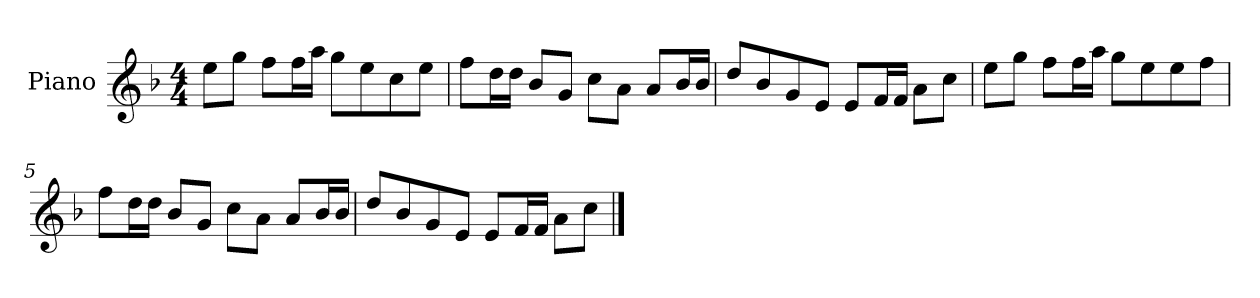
**kern
*part1
*staff1
*I"Piano
*I'P-no
*clefG2
*k[b-]
*M4/4
*MM90
=1
8ee\L
8gg\J
8ff\L
16ff\L
16aa\JJ
8gg\L
8ee\
8cc\
8ee\J
=2
8ff\L
16dd\L
16dd\JJ
8b-/L
8g/J
8cc\L
8a\J
8a/L
16b-/L
16b-/JJ
=3
8dd/L
8b-/
8g/
8e/J
8e/L
16f/L
16f/JJ
8a\L
8cc\J
=4
8ee\L
8gg\J
8ff\L
16ff\L
16aa\JJ
8gg\L
8ee\
8ee\
8ff\J
!!LO:LB:g=z
=5
8ff\L
16dd\L
16dd\JJ
8b-/L
8g/J
8cc\L
8a\J
8a/L
16b-/L
16b-/JJ
=6
8dd/L
8b-/
8g/
8e/J
8e/L
16f/L
16f/JJ
8a\L
8cc\J
==
*-
